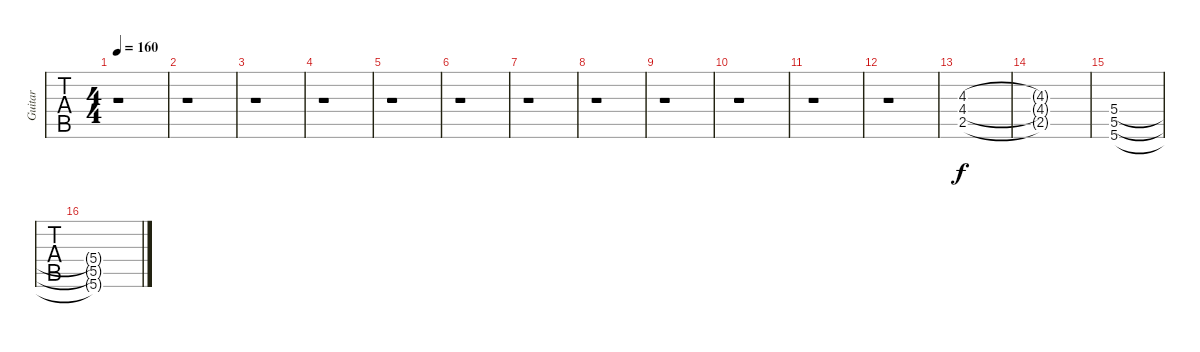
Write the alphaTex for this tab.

\track ("Guitar" "Guitar") {instrument overdrivenguitar}
\staff {tabs}
\tuning (D4 A3 F3 C3 G2 C2) {hide}
\ts (4 4)
\tempo 160
\clef g2
\ks c
r.1{dy f} |
r.1 |
r.1 |
r.1 |
r.1 |
r.1 |
r.1 |
r.1 |
r.1 |
r.1 |
r.1 |
r.1 |
(4.3 4.4 2.5).1 |
(4.3{t} 4.4{t} 2.5{t}).1 |
(5.4 5.5 5.6).1 |
(5.4{t} 5.5{t} 5.6{t}).1
